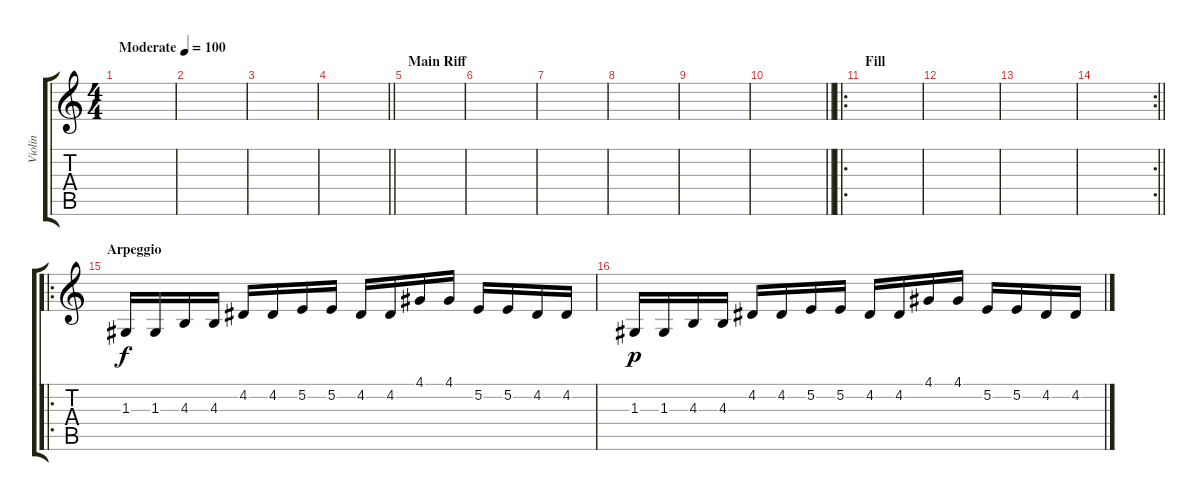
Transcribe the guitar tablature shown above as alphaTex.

\track ("Violin " "Violin ") {instrument violin}
\staff {score tabs}
\tuning (E4 B3 G3 D3 A2 E2) {hide}
\ts (4 4)
\tempo (100 "Moderate")
\clef g2
\ks c
|
|
|
\barLineRight lightlight
|
\section ("" "Main Riff")
|
|
|
|
|
\barLineRight lightlight
|
\ro
\section ("" "Fill")
|
|
|
\rc 2
\barLineRight lightlight
|
\ro
\section ("" "Arpeggio")
1.3.16 1.3.16 4.3.16 4.3.16 4.2.16 4.2.16 5.2.16 5.2.16 4.2.16 4.2.16 4.1.16 4.1.16 5.2.16 5.2.16 4.2.16 4.2.16 |
1.3.16{dy p} 1.3.16 4.3.16 4.3.16 4.2.16 4.2.16 5.2.16 5.2.16 4.2.16 4.2.16 4.1.16 4.1.16 5.2.16 5.2.16 4.2.16 4.2.16
